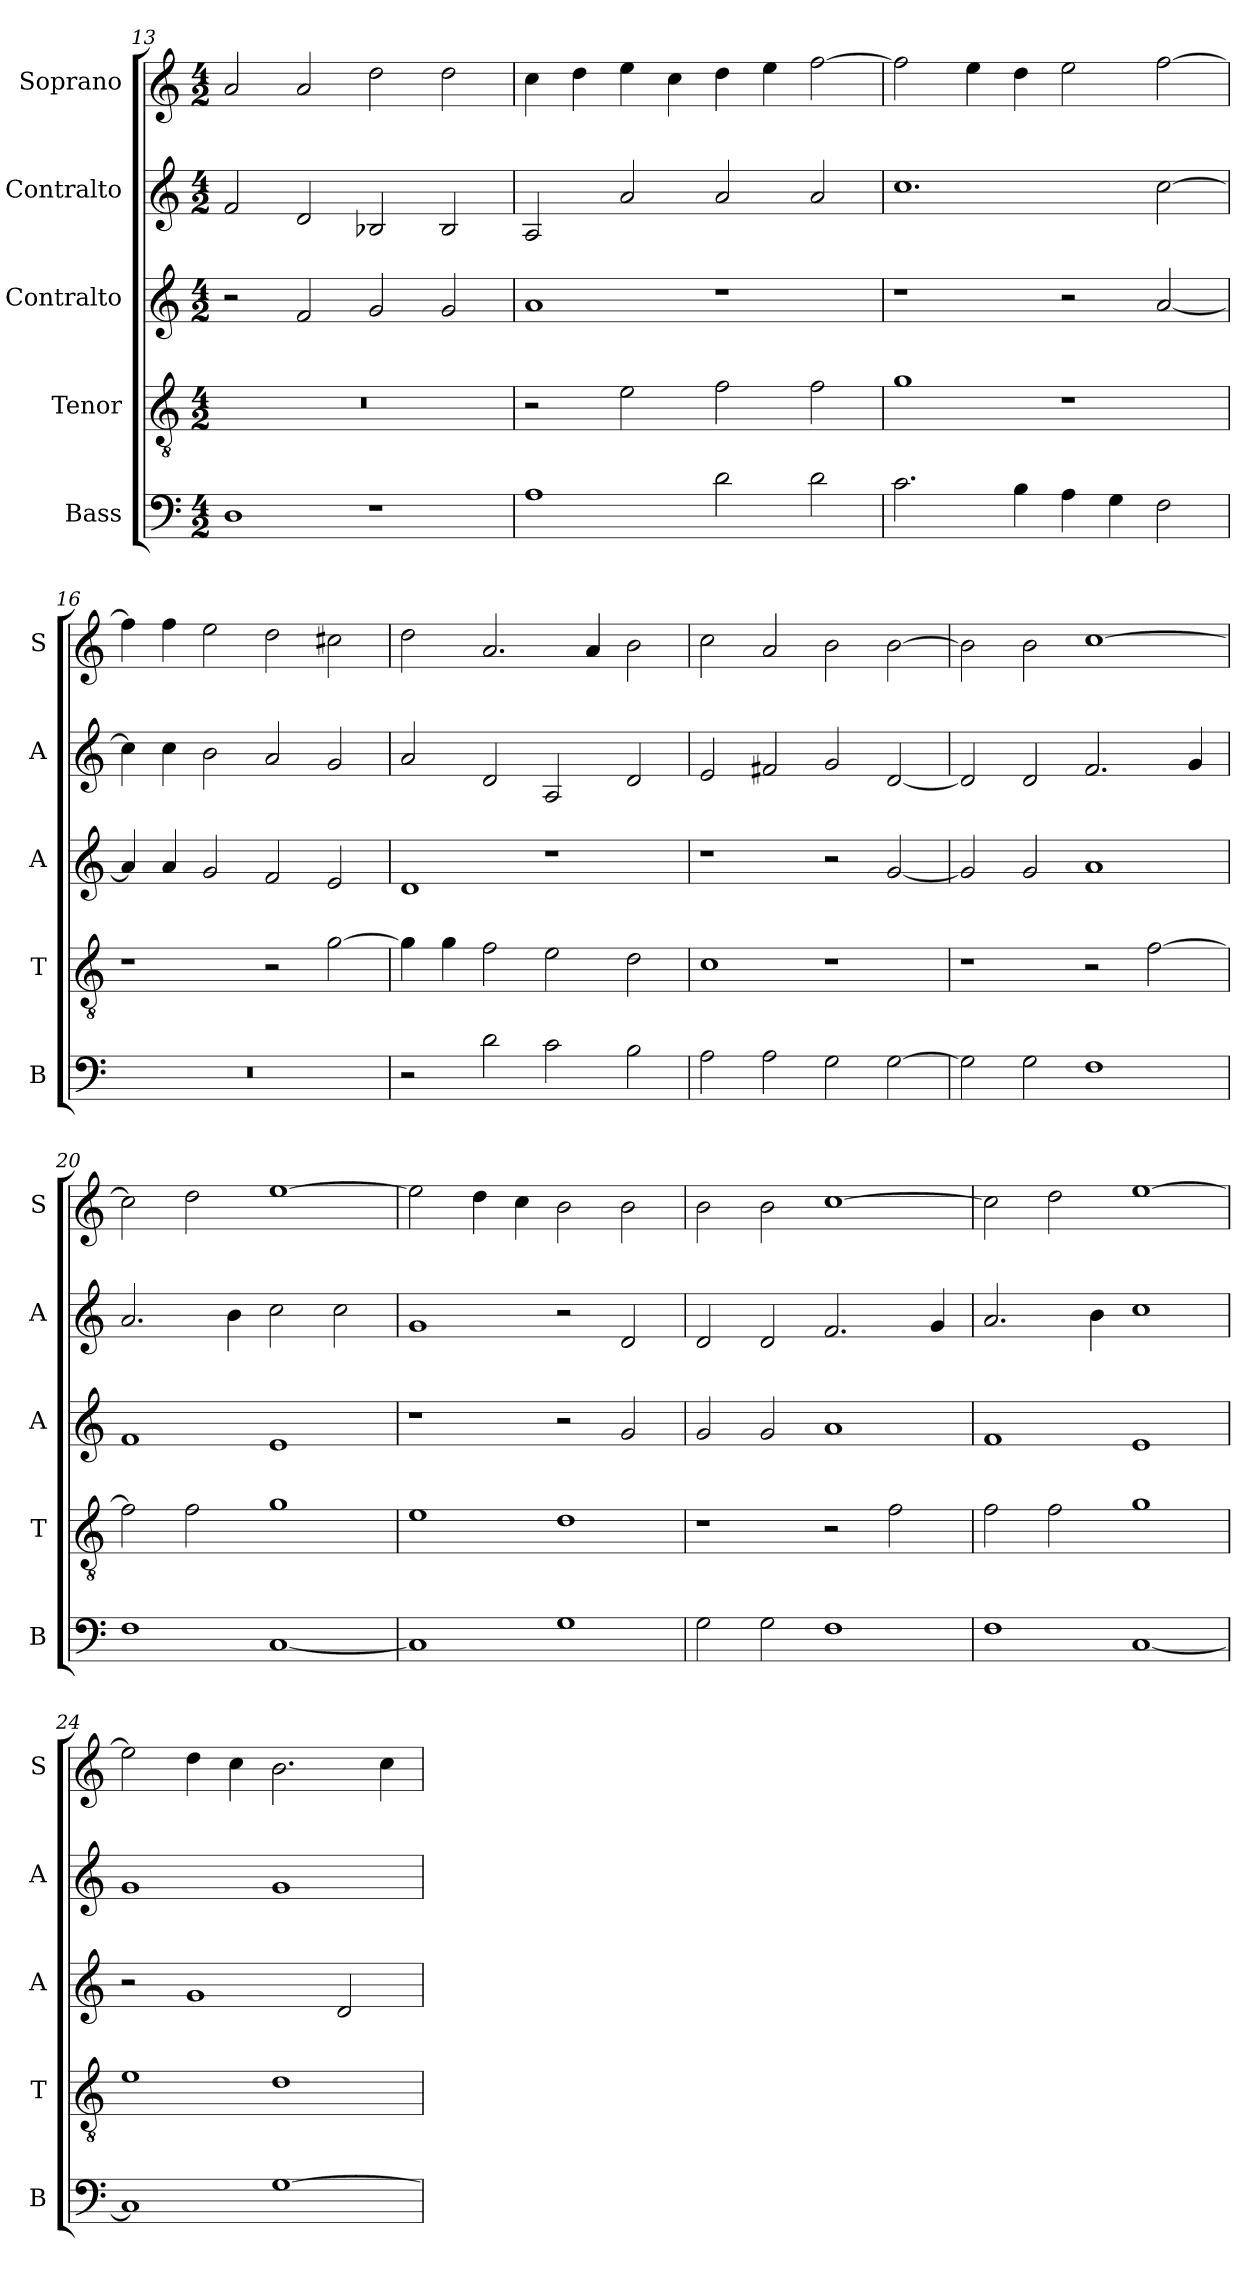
**kern	**kern	**kern	**kern	**kern
*part5	*part4	*part3	*part2	*part1
*staff5	*staff4	*staff3	*staff2	*staff1
*I"Bass	*I"Tenor	*I"Contralto	*I"Contralto	*I"Soprano
*I'B	*I'T	*I'A	*I'A	*I'S
*clefF4	*clefGv2	*clefG2	*clefG2	*clefG2
*k[]	*k[]	*k[]	*k[]	*k[]
*A:aeo	*A:aeo	*A:aeo	*A:aeo	*A:aeo
*M4/2	*M4/2	*M4/2	*M4/2	*M4/2
=13	=13	=13	=13	=13
1D	0r	2r	2f	2a
.	.	2f	2d	2a
1r	.	2g	2B-X	2dd
.	.	2g	2B-	2dd
=14	=14	=14	=14	=14
1A	2r	1a	2A	4cc
.	.	.	.	4dd
.	2e	.	2a	4ee
.	.	.	.	4cc
2d	2f	1r	2a	4dd
.	.	.	.	4ee
2d	2f	.	2a	[2ff
=15	=15	=15	=15	=15
2.c	1g	1r	1.cc	2ff]
.	.	.	.	4ee
4B	.	.	.	4dd
4A	1r	2r	.	2ee
4G	.	.	.	.
2F	.	[2a	[2cc	[2ff
=16	=16	=16	=16	=16
0r	1r	4a]	4cc]	4ff]
.	.	4a	4cc	4ff
.	.	2g	2b	2ee
.	2r	2f	2a	2dd
.	[2g	2e	2g	2cc#X
=17	=17	=17	=17	=17
2r	4g]	1d	2a	2dd
.	4g	.	.	.
2d	2f	.	2d	2.a
2c	2e	1r	2A	.
.	.	.	.	4a
2B	2d	.	2d	2b
=18	=18	=18	=18	=18
2A	1c	1r	2e	2cc
2A	.	.	2f#X	2a
2G	1r	2r	2g	2b
[2G	.	[2g	[2d	[2b
=19	=19	=19	=19	=19
2G]	1r	2g]	2d]	2b]
2G	.	2g	2d	2b
1F	2r	1a	2.f	[1cc
.	[2f	.	.	.
.	.	.	4g	.
=20	=20	=20	=20	=20
1F	2f]	1f	2.a	2cc]
.	2f	.	.	2dd
.	.	.	4b	.
[1C	1g	1e	2cc	[1ee
.	.	.	2cc	.
=21	=21	=21	=21	=21
1C]	1e	1r	1g	2ee]
.	.	.	.	4dd
.	.	.	.	4cc
1G	1d	2r	2r	2b
.	.	2g	2d	2b
=22	=22	=22	=22	=22
2G	1r	2g	2d	2b
2G	.	2g	2d	2b
1F	2r	1a	2.f	[1cc
.	2f	.	.	.
.	.	.	4g	.
=23	=23	=23	=23	=23
1F	2f	1f	2.a	2cc]
.	2f	.	.	2dd
.	.	.	4b	.
[1C	1g	1e	1cc	[1ee
=24	=24	=24	=24	=24
1C]	1e	2r	1g	2ee]
.	.	1g	.	4dd
.	.	.	.	4cc
[1G	1d	.	1g	2.b
.	.	2d	.	.
.	.	.	.	4cc
=	=	=	=	=
*-	*-	*-	*-	*-
